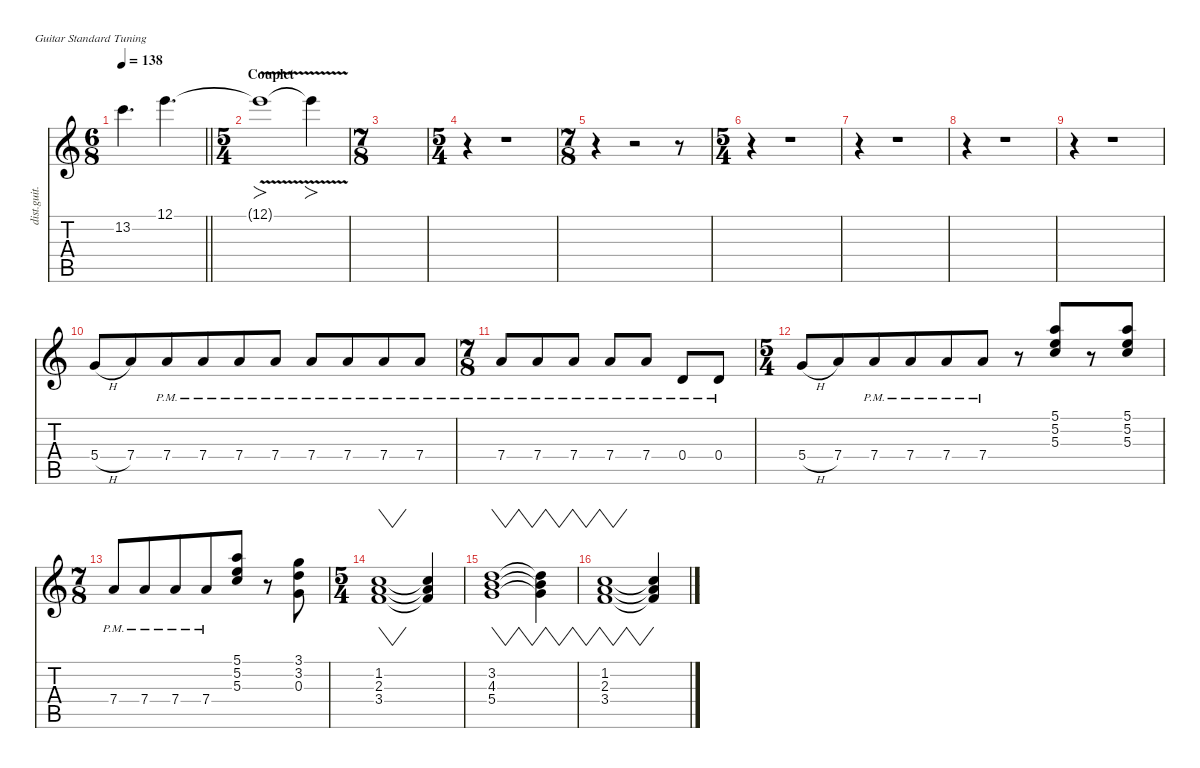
\defaultSystemsLayout 4
\hideDynamics
\bracketExtendMode nobrackets
\track ("Sylvain" "dist.guit.") {instrument distortionguitar}
\staff {score tabs}
\tuning (E4 B3 G3 D3 A2 E2)
\ts (6 8)
\tempo 138
\clef g2
\barLineRight lightlight
\ks aminor
13.2.4{d dy f beam Down} 12.1.4{d beam Down} |
\ts (5 4)
\beaming (8 6 4)
\section ("" "Couplet")
12.1{v t}.1{fo beam Down} 12.1{t}.4{fo beam Down} |
\ts (7 8)
\beaming (8 3 2 2)
|
\ts (5 4)
\beaming (8 6 4)
r.4{beam Down} r.1{beam Down} |
\ts (7 8)
\beaming (8 6 4)
r.4{beam Down} r.2{beam Down} r.8{beam Down} |
\ts (5 4)
\beaming (8 6 4)
r.4{beam Down} r.1{beam Down} |
r.4{beam Down} r.1{beam Down} |
r.4{beam Down} r.1{beam Down} |
r.4{beam Down} r.1{beam Down} |
5.4{h}.8{beam Up} 7.4.8{beam Up} 7.4{pm}.8{beam Up} 7.4{pm}.8{beam Up} 7.4{pm}.8{beam Up} 7.4{pm}.8{beam Up} 7.4{pm}.8{beam Up} 7.4{pm}.8{beam Up} 7.4{pm}.8{beam Up} 7.4{pm}.8{beam Up} |
\ts (7 8)
\beaming (8 3 2 2)
7.4{pm}.8{beam Up} 7.4{pm}.8{beam Up} 7.4{pm}.8{beam Up} 7.4{pm}.8{beam Up} 7.4{pm}.8{beam Up} 0.4{pm}.8{beam Up} 0.4{pm}.8{beam Up} |
\ts (5 4)
\beaming (8 6 4)
5.4{h}.8{beam Up} 7.4.8{beam Up} 7.4{pm}.8{beam Up} 7.4{pm}.8{beam Up} 7.4{pm}.8{beam Up} 7.4{pm}.8{beam Up} r.8{beam Up} (5.3 5.2 5.1).8{beam Down} r.8{beam Down} (5.3 5.2 5.1).8{beam Down} |
\ts (7 8)
\beaming (8 6 4)
7.4{pm}.8{beam Up} 7.4{pm}.8{beam Up} 7.4{pm}.8{beam Up} 7.4{pm}.8{beam Up} (5.3 5.2 5.1).8{beam Up} r.8{beam Up} (3.1 3.2 0.3).8{beam Down} |
\ts (5 4)
\beaming (8 6 4)
(1.2 2.3 3.4).1{vw beam Up} (3.4{t} 2.3{t} 1.2{t}).4{beam Up} |
(3.2 4.3 5.4).1{vw beam Down} (5.4{t} 4.3{t} 3.2{t}).4{vw beam Down} |
(1.2 2.3 3.4).1{vw beam Up} (3.4{t} 2.3{t} 1.2{t}).4{beam Up}
